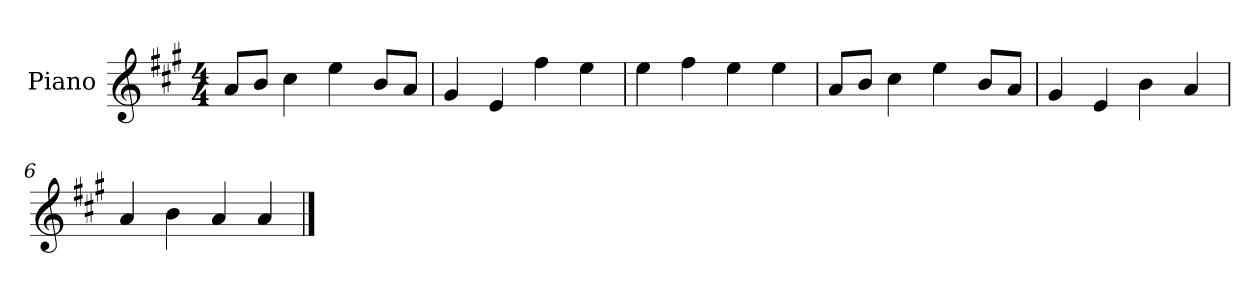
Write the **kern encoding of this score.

**kern
*part1
*staff1
*I"Piano
*I'P-no
*clefG2
*k[f#c#g#]
*M4/4
*MM90
=1
8a/L
8b/J
4cc#\
4ee\
8b/L
8a/J
=2
4g#/
4e/
4ff#\
4ee\
=3
4ee\
4ff#\
4ee\
4ee\
=4
8a/L
8b/J
4cc#\
4ee\
8b/L
8a/J
=5
4g#/
4e/
4b\
4a/
=6
4a/
4b\
4a/
4a/
==
*-
